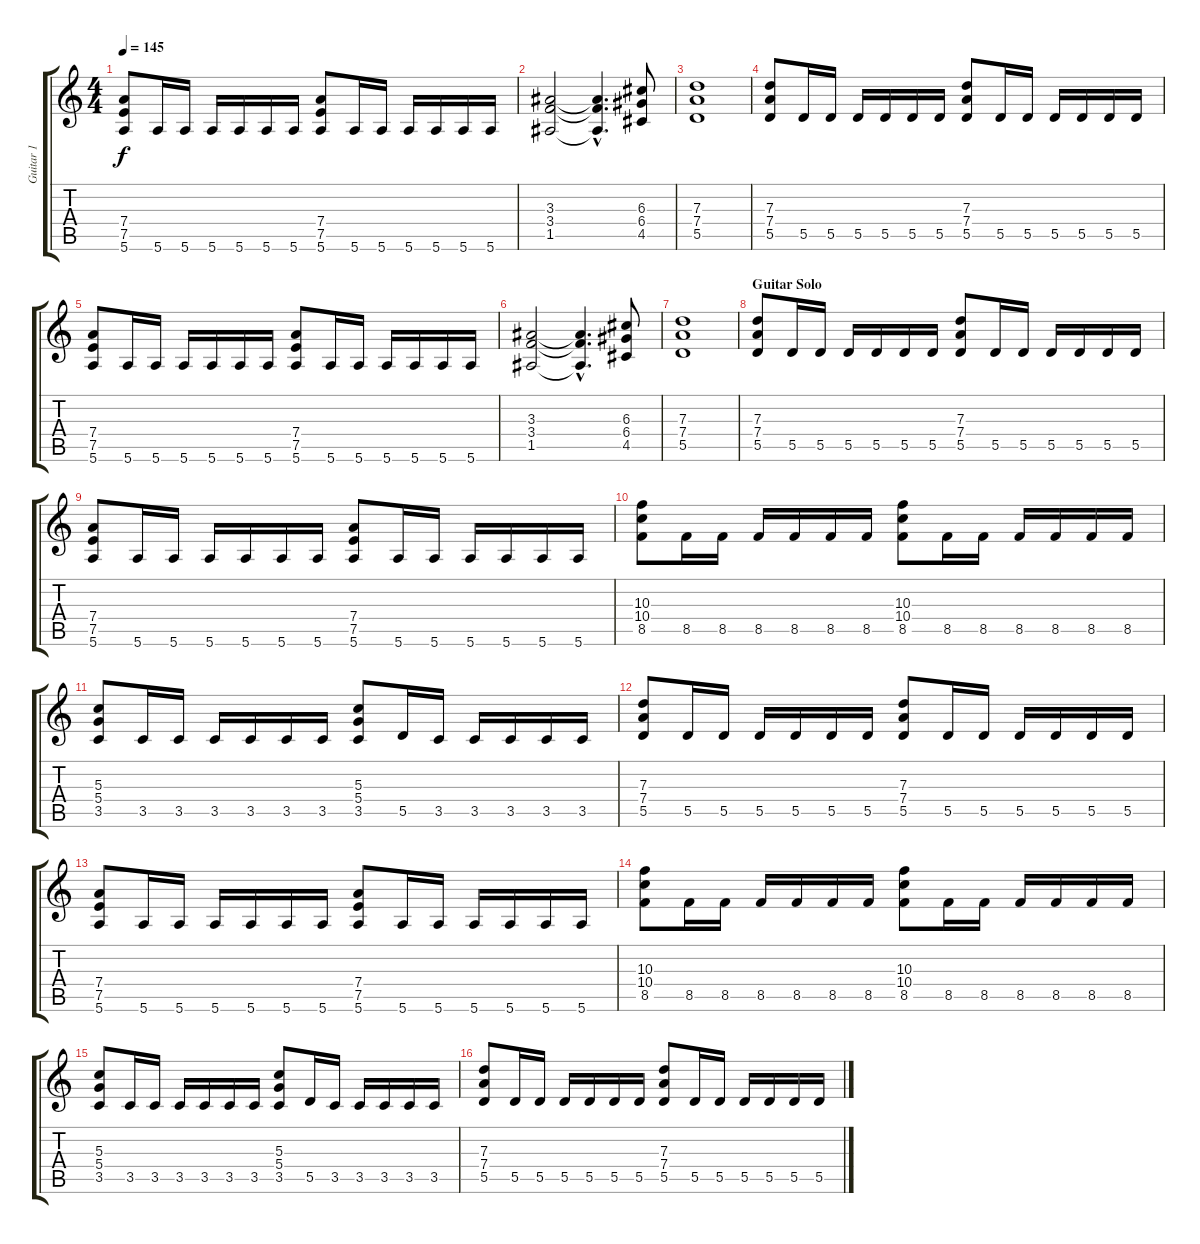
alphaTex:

\track ("Guitar 1" "Guitar 1") {instrument distortionguitar}
\staff {score tabs}
\tuning (E4 B3 G3 D3 A2 E2) {hide}
\ts (4 4)
\tempo 145
\clef g2
\ks c
(7.4 7.5 5.6).8{dy f} 5.6.16 5.6.16 5.6.16 5.6.16 5.6.16 5.6.16 (7.4 7.5 5.6).8 5.6.16 5.6.16 5.6.16 5.6.16 5.6.16 5.6.16 |
(3.3 3.4 1.5).2 (3.3{hac t} 3.4{hac t} 1.5{hac t}).4{d} (6.3 6.4 4.5).8 |
(7.3 7.4 5.5).1 |
(7.3 7.4 5.5).8 5.5.16 5.5.16 5.5.16 5.5.16 5.5.16 5.5.16 (7.3 7.4 5.5).8 5.5.16 5.5.16 5.5.16 5.5.16 5.5.16 5.5.16 |
(7.4 7.5 5.6).8 5.6.16 5.6.16 5.6.16 5.6.16 5.6.16 5.6.16 (7.4 7.5 5.6).8 5.6.16 5.6.16 5.6.16 5.6.16 5.6.16 5.6.16 |
(3.3 3.4 1.5).2 (3.3{hac t} 3.4{hac t} 1.5{hac t}).4{d} (6.3 6.4 4.5).8 |
(7.3 7.4 5.5).1 |
\section ("" "Guitar Solo")
(7.3 7.4 5.5).8 5.5.16 5.5.16 5.5.16 5.5.16 5.5.16 5.5.16 (7.3 7.4 5.5).8 5.5.16 5.5.16 5.5.16 5.5.16 5.5.16 5.5.16 |
(7.4 7.5 5.6).8 5.6.16 5.6.16 5.6.16 5.6.16 5.6.16 5.6.16 (7.4 7.5 5.6).8 5.6.16 5.6.16 5.6.16 5.6.16 5.6.16 5.6.16 |
(10.3 10.4 8.5).8 8.5.16 8.5.16 8.5.16 8.5.16 8.5.16 8.5.16 (10.3 10.4 8.5).8 8.5.16 8.5.16 8.5.16 8.5.16 8.5.16 8.5.16 |
(5.3 5.4 3.5).8 3.5.16 3.5.16 3.5.16 3.5.16 3.5.16 3.5.16 (5.3 5.4 3.5).8 5.5.16 3.5.16 3.5.16 3.5.16 3.5.16 3.5.16 |
(7.3 7.4 5.5).8 5.5.16 5.5.16 5.5.16 5.5.16 5.5.16 5.5.16 (7.3 7.4 5.5).8 5.5.16 5.5.16 5.5.16 5.5.16 5.5.16 5.5.16 |
(7.4 7.5 5.6).8 5.6.16 5.6.16 5.6.16 5.6.16 5.6.16 5.6.16 (7.4 7.5 5.6).8 5.6.16 5.6.16 5.6.16 5.6.16 5.6.16 5.6.16 |
(10.3 10.4 8.5).8 8.5.16 8.5.16 8.5.16 8.5.16 8.5.16 8.5.16 (10.3 10.4 8.5).8 8.5.16 8.5.16 8.5.16 8.5.16 8.5.16 8.5.16 |
(5.3 5.4 3.5).8 3.5.16 3.5.16 3.5.16 3.5.16 3.5.16 3.5.16 (5.3 5.4 3.5).8 5.5.16 3.5.16 3.5.16 3.5.16 3.5.16 3.5.16 |
(7.3 7.4 5.5).8 5.5.16 5.5.16 5.5.16 5.5.16 5.5.16 5.5.16 (7.3 7.4 5.5).8 5.5.16 5.5.16 5.5.16 5.5.16 5.5.16 5.5.16
